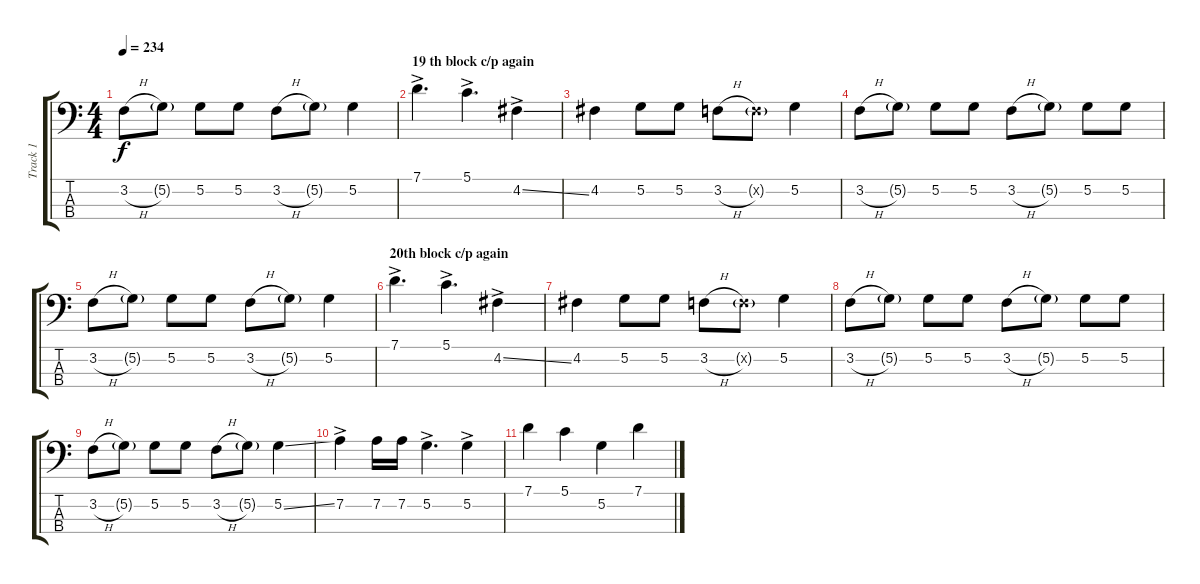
\track ("Track 1" "Track 1") {instrument slapbass2}
\staff {score tabs}
\tuning (G2 D2 A1 E1) {hide}
\ts (4 4)
\tempo 234
\clef f4
\ks c
3.2{h}.8{dy f} 5.2{g}.8 5.2.8 5.2.8 3.2{h}.8 5.2{g}.8 5.2.4 |
\section ("" "19 th block c/p again")
7.1{ac}.4{d} 5.1{ac}.4{d} 4.2{ss ac}.4 |
4.2.4 5.2.8 5.2.8 3.2{h}.8 3.2{g x}.8 5.2.4 |
3.2{h}.8 5.2{g}.8 5.2.8 5.2.8 3.2{h}.8 5.2{g}.8 5.2.8 5.2.8 |
3.2{h}.8 5.2{g}.8 5.2.8 5.2.8 3.2{h}.8 5.2{g}.8 5.2.4 |
\section ("" "20th block c/p again")
7.1{ac}.4{d} 5.1{ac}.4{d} 4.2{ss ac}.4 |
4.2.4 5.2.8 5.2.8 3.2{h}.8 3.2{g x}.8 5.2.4 |
3.2{h}.8 5.2{g}.8 5.2.8 5.2.8 3.2{h}.8 5.2{g}.8 5.2.8 5.2.8 |
3.2{h}.8 5.2{g}.8 5.2.8 5.2.8 3.2{h}.8 5.2{g}.8 5.2{ss}.4 |
7.2{ac}.4 7.2.16 7.2.16 5.2{ac}.4{d} 5.2{ac}.4 |
7.1.4 5.1.4 5.2.4 7.1.4
